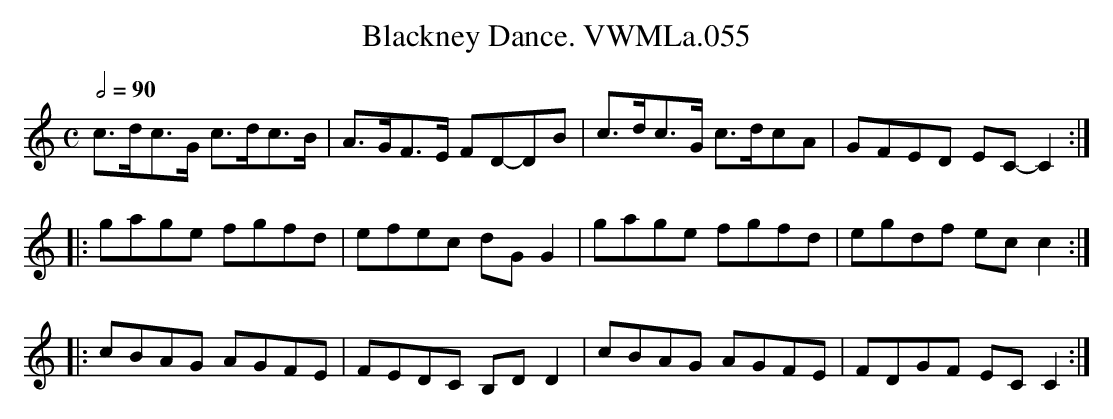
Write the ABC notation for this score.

X:1
T:Blackney Dance. VWMLa.055
M:C
L:1/8
Q:2/4=90
K:C
c>dc>G c>dc>B|A>GF>E FD-DB|c>dc>G c>dcA|GFED EC-C2:|
|:gage fgfd|efec dGG2|gage fgfd|egdf ecc2:|
|:cBAG AGFE|FEDC B,DD2|cBAG AGFE|FDGF ECC2:|
